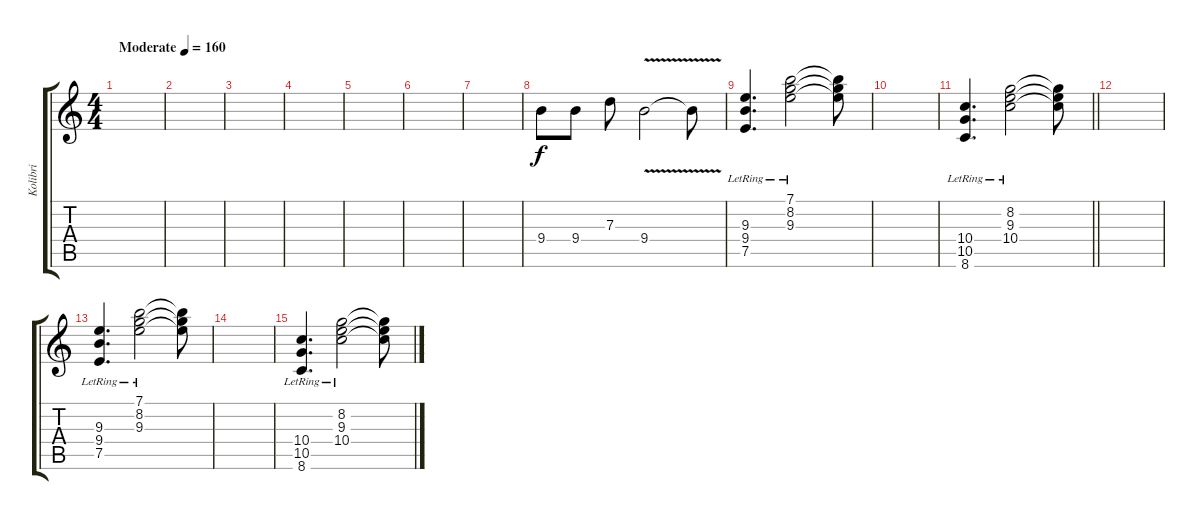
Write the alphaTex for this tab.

\track ("Kolibri" "Kolibri") {instrument acousticguitarsteel}
\staff {score tabs}
\tuning (E4 B3 G3 D3 A2 E2) {hide}
\ts (4 4)
\tempo (160 "Moderate")
\clef g2
\ks c
|
|
|
|
|
|
|
9.4.8 9.4.8 7.3.8 9.4{v}.2 9.4{t}.8 |
(9.3{lr} 9.4{lr} 7.5{lr}).4{d} (7.1{lr} 8.2{lr} 9.3{lr}).2 (7.1{t} 8.2{t} 9.3{t}).8 |
|
\barLineRight lightlight
(10.4{lr} 10.5{lr} 8.6{lr}).4{d} (8.2{lr} 9.3{lr} 10.4{lr}).2 (8.2{t} 9.3{t} 10.4{t}).8 |
\section ("" "")
|
(9.3{lr} 9.4{lr} 7.5{lr}).4{d} (7.1{lr} 8.2{lr} 9.3{lr}).2 (7.1{t} 8.2{t} 9.3{t}).8 |
|
(10.4{lr} 10.5{lr} 8.6{lr}).4{d} (8.2{lr} 9.3{lr} 10.4{lr}).2 (8.2{t} 9.3{t} 10.4{t}).8
